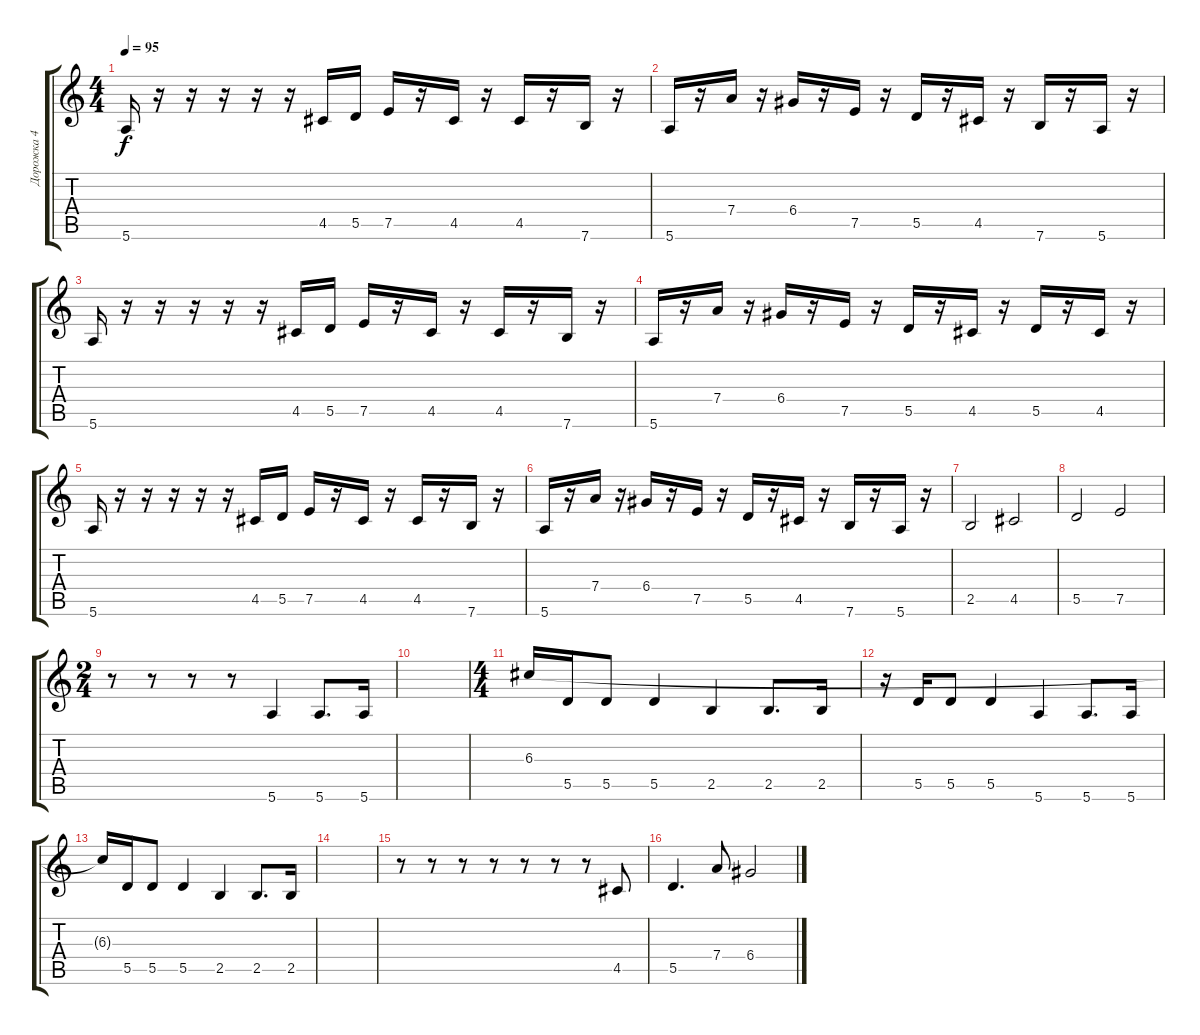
\track ("Дорожка 4" "Дорожка 4") {instrument electricbasspick}
\staff {score tabs}
\tuning (E4 B3 G3 D3 A2 E2) {hide}
\ts (4 4)
\tempo 95
\clef g2
\ks c
5.6.16{dy f} r.16 r.16 r.16 r.16 r.16 4.5.16 5.5.16 7.5.16 r.16 4.5.16 r.16 4.5.16 r.16 7.6.16 r.16 |
5.6.16 r.16 7.4.16 r.16 6.4.16 r.16 7.5.16 r.16 5.5.16 r.16 4.5.16 r.16 7.6.16 r.16 5.6.16 r.16 |
5.6.16 r.16 r.16 r.16 r.16 r.16 4.5.16 5.5.16 7.5.16 r.16 4.5.16 r.16 4.5.16 r.16 7.6.16 r.16 |
5.6.16 r.16 7.4.16 r.16 6.4.16 r.16 7.5.16 r.16 5.5.16 r.16 4.5.16 r.16 5.5.16 r.16 4.5.16 r.16 |
5.6.16 r.16 r.16 r.16 r.16 r.16 4.5.16 5.5.16 7.5.16 r.16 4.5.16 r.16 4.5.16 r.16 7.6.16 r.16 |
5.6.16 r.16 7.4.16 r.16 6.4.16 r.16 7.5.16 r.16 5.5.16 r.16 4.5.16 r.16 7.6.16 r.16 5.6.16 r.16 |
2.5.2 4.5.2 |
5.5.2 7.5.2 |
\ts (2 4)
r.8 r.8 r.8 r.8 5.6.4 5.6.8{d} 5.6.16 |
|
\ts (4 4)
6.3.16 5.5.16 5.5.8 5.5.4 2.5.4 2.5.8{d} 2.5.16 |
r.16 5.5.16 5.5.8 5.5.4 5.6.4 5.6.8{d} 5.6.16 |
6.3{t}.16 5.5.16 5.5.8 5.5.4 2.5.4 2.5.8{d} 2.5.16 |
|
r.8 r.8 r.8 r.8 r.8 r.8 r.8 4.5.8 |
5.5.4{d} 7.4.8 6.4.2
